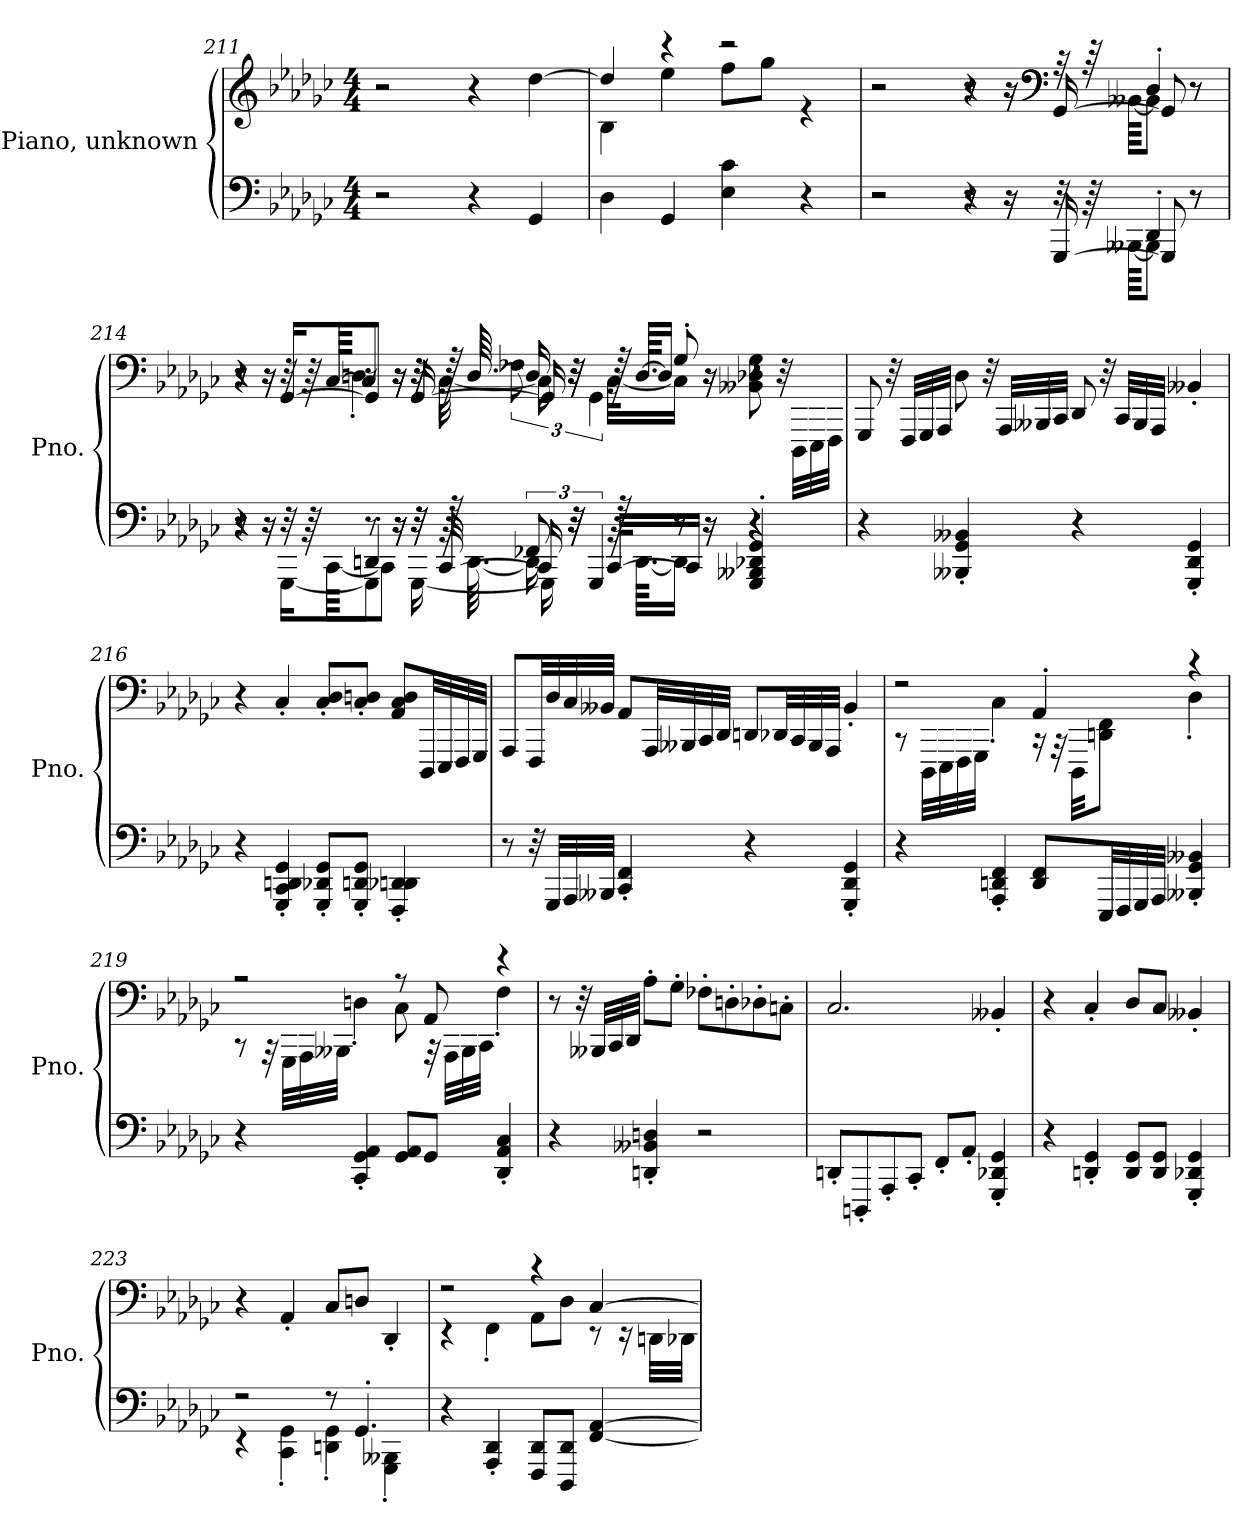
**kern	**kern
*part1	*part1
*staff2	*staff1
*I"Piano, unknown	*
*I'Pno.	*
*clefF4	*clefG2
*k[b-e-a-d-g-c-]	*k[b-e-a-d-g-c-]
*M4/4	*M4/4
=211	=211
2r	2r
4r	4r
4GG-/	[4dd-\
=212	=212
*	*^
4D-\	4dd-/]	4B-\
4GG-/	4r	4ee-\
4E-\ 4c-\	2r	8ff\L
.	.	8gg-\J
4r	.	4r
!!LO:LB:g=z
=213	=213	=213
*^	*	*^
*	*^	*	*	*
2r	2r	2r	2r	2r	2r
4r	8r	8r	4r	8r	8r
.	16r	16r	.	16r	16r
*	*	*	*clefF4	*	*
.	32r	[16GGG-/	.	32r	[16GG-/
.	64r	.	.	64r	.
.	[64BBB--X\KKKL	.	.	[64BB--X\KKKL	.
4DD-'/	8BBB--\J]	8GGG-/]	4D-'/	8BB--\J]	8GG-/]
.	8r	8r	.	8r	8r
!!LO:LB:g=z
=214	=214	=214	=214	=214	=214
*	*	*^	*	*	*^
4r	8r	4r	8r	8r	4r	8r	4r
.	16r	.	16r	16r	.	16r	.
.	[16GGG-\KL	.	32r	[16GG-/KL	.	32r	.
.	.	.	64r	.	.	64r	.
.	.	.	[64CC-\KKKL	.	.	[64C-/KKKL	.
4DDn'/	8GGG-\J]	8r	8CC-\J]	8GG-/J]	8r	8C-/J]	4Dn'\
.	16r	16r	16r	16r	16r	16r	.
.	32r	32r	[16GGG-\	32r	32r	[16GG-/	.
.	128r	[32CC-/	.	128r	[32C-\	.	.
.	[64.DD\	.	.	[64.D/	.	.	.
12FF-X/	16DD\]	16CC-/]	16GGG-\]	16D/]	16C-\]	16GG-/]	12F-X\
.	32r	32r	16r	16r	32r	32r	.
6GGG-/	.	.	.	.	.	.	6GG-\
.	128r	[32CC-/KLL	.	.	[32C-\KLL	128r	.
.	[64.DD\KKLL	.	.	.	.	[64.D/KKLL	.
.	16DD\JJ]	16CC-/JJ]	8r	8G-'/	16C-\JJ]	16D/JJ]	.
.	16r	16r	.	.	16r	16r	.
4GGG-/' 4BBB--X/' 4DD-X/' 4GG-/'	4r	4r	4r	4r	4r	4r	8BB--X\ 8D-X\ 8G-\
.	.	.	.	.	.	.	32r
.	.	.	.	.	.	.	32DDD-\LLL
.	.	.	.	.	.	.	32EEE-\
.	.	.	.	.	.	.	32FFF\JJJ
*v	*v	*v	*v	*	*	*	*
*	*v	*v	*v	*v
!!LO:LB:g=z
=215	=215
4r	8GGG-/
.	32r
.	32FFF/LLL
.	32GGG-/
.	32AAA-/JJJ
4BBB--X/' 4GG-/' 4BB--X/'	8D-\
.	32r
.	32AAA-/LLL
.	32BBB--X/
.	32CC-/JJJ
4r	8DD-/
.	32r
.	32CC-/LLL
.	32BBB--/
.	32AAA-/JJJ
4GGG-/' 4DD-/' 4GG-/'	4BB--X'/
=216	=216
4r	4r
4GGG-/' 4CC-/' 4DDn/' 4GG-/'	4C-'/
8GGG-/' 8DD-X/' 8GG-/'L	8C-/' 8D-/'L
8GGG-/' 8DDn/' 8GG-/'J	8C-/' 8Dn/'J
4FFF/' 4DD-X/' 4DDn/'	8AA-/ 8C-/ 8D/L
.	32DDD-/LL
.	32EEE-/
.	32FFF/
.	32GGG-/JJJ
!!LO:LB:g=z
=217	=217
8r	8AAA-/L
32r	32FFF/LL
32GGG-/LLL	32D-/
32AAA-/	32C-/
32BBB--X/JJJ	32BB--X/JJJ
4CC-/' 4FF/'	8AA-/L
.	32AAA-/LL
.	32BBB--X/
.	32CC-/
.	32DD-/JJJ
4r	8DDn/L
.	32DD-X/LL
.	32CC-/
.	32BBB--/
.	32AAA-/JJJ
4GGG-/' 4DD-/' 4GG-/'	4BB--'/
=218	=218
*	*^
4r	2r	8r
.	.	32DDD-\LLL
.	.	32EEE-\
.	.	32FFF\
.	.	32GGG-\JJJ
4AAA-/' 4DDn/' 4FF/'	.	4C-'\
8DD/ 8FF/L	4AA-'/	16r
.	.	32r
.	.	32DDD-\KKL
32EEE-/LL	.	8DDn\ 8FF\J
32FFF/	.	.
32GGG-/	.	.
32AAA-/JJJ	.	.
4BBB--X/' 4GG-/' 4BB--X/'	4r	4D-'\
!!LO:PB:g=z	!!
=219	=219	=219
4r	2r	8r
.	.	32r
.	.	32GGG-\LLL
.	.	32AAA-\
.	.	32BBB--X\JJJ
4CC-/' 4GG-/' 4AA-/'	.	4Dn'\
8GG-/ 8AA-/L	8r	8C-\
8GG-/J	8AA-/	32r
.	.	32AAA-\LLL
.	.	32BBB--\
.	.	32CC-\JJJ
4DD-/' 4AA-/' 4C-/'	4r	4F'\
*	*v	*v
=220	=220
4r	8r
.	32r
.	32BBB--X/LLL
.	32CC-/
.	32DD-/JJJ
4DDn/' 4BB--X/' 4Dn/'	8A-'\L
.	8G-'\J
2r	8F-X'\L
.	8Dn'\
.	8D-X'\
.	8Cn'\J
!!LO:LB:g=z
=221	=221
8DDn'/L	2.C-/
8DDDn'/	.
8AAA-'/	.
8CC-'/J	.
8FF'/L	.
8AA-'/J	.
4GGG-/' 4DD-X/' 4GG-/'	4BB--X'/
=222	=222
4r	4r
4DDn/' 4GG-/'	4C-'/
8DD/ 8GG-/L	8D-/L
8DD/ 8GG-/J	8C-/J
4GGG-/' 4DD-X/' 4GG-/'	4BB--X'/
=223	=223
*^	*
2r	4r	4r
.	4CC-\' 4GG-\'	4AA-'/
8r	4DDn\' 4GG-\'	8C-/L
4.GG-'/	.	8Dn/J
.	4GGG-\' 4BBB--X\'	4DD-'/
*v	*v	*
=224	=224
*	*^
4r	2r	4r
4AAA-/' 4DD-/'	.	4FF'\
8FFF/ 8DD-/L	4r	8AA-\L
8DDD-/ 8DD-/J	.	8D-\J
[4FF/ [4AA-/	[4C-/	8r
.	.	16r
.	.	32DDn\LLL
.	.	32DD-X\JJJ
*	*v	*v
=	=
*-	*-
